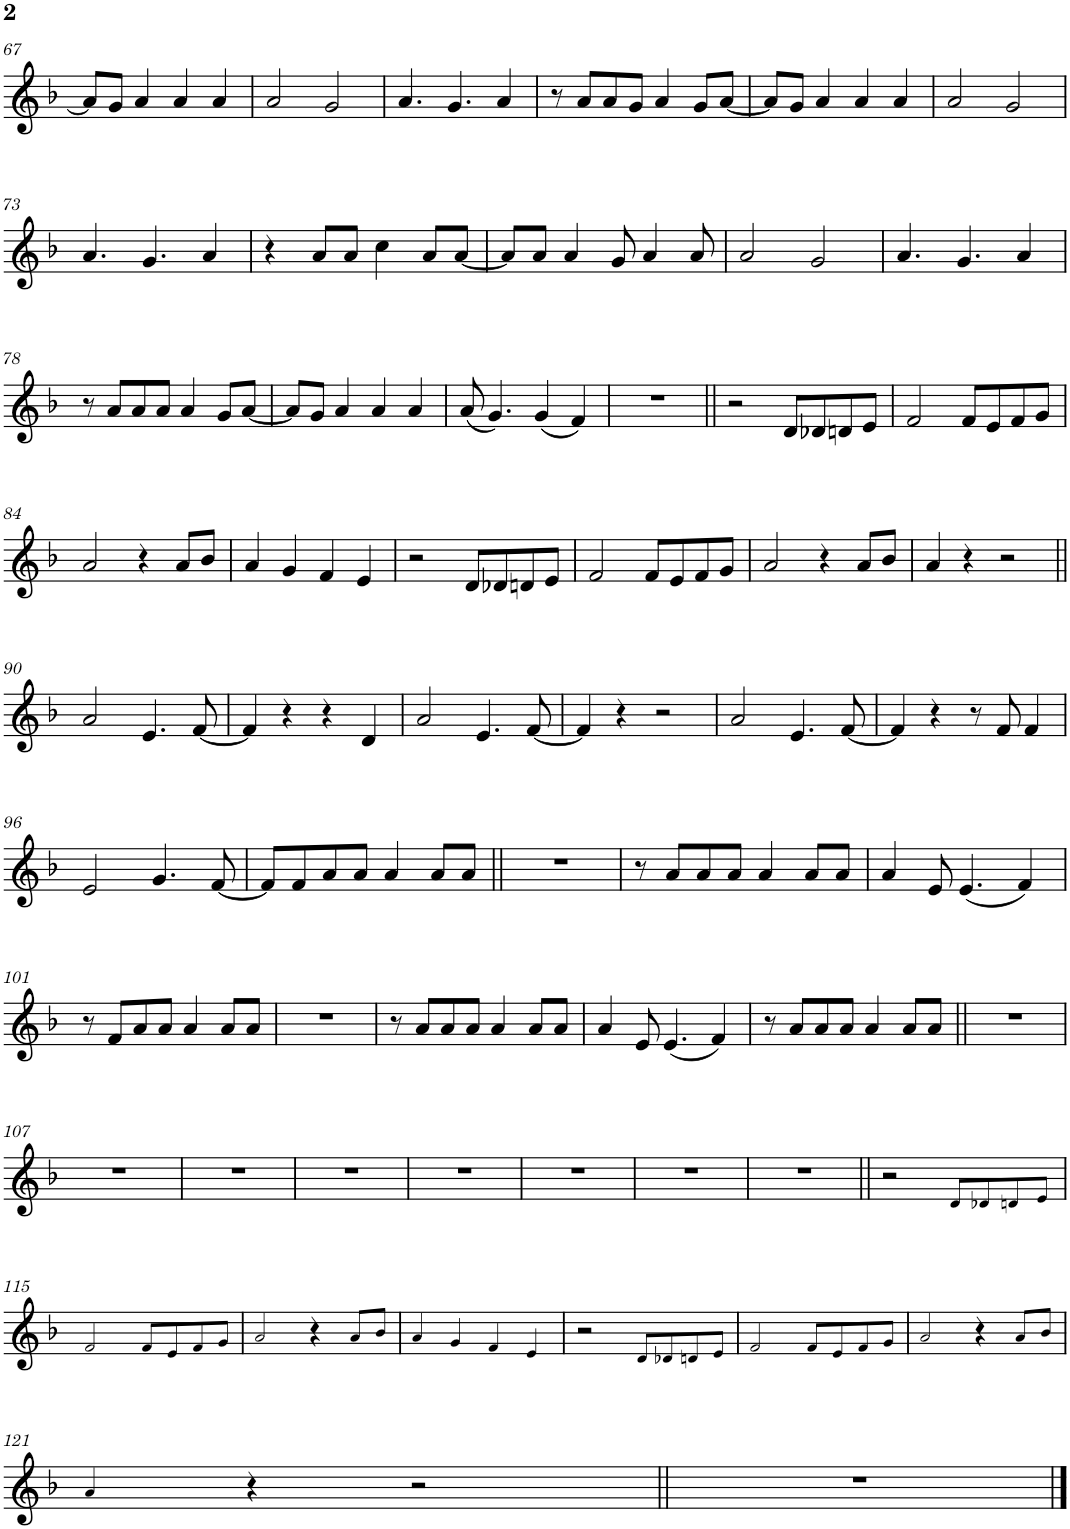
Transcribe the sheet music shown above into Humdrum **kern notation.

**kern
*part1
*staff1
*I"Voice in C
*I'Vc. C
!!LO:PB:g=z
*clefG2
*k[b-]
*M2/2
*met(c|)
=67
8a/L]
8g/J
4a/
4a/
4a/
=68
2a/
2g/
=69
4.a/
4.g/
4a/
=70
8r
8a/L
8a/
8g/J
4a/
8g/L
[8a/J
=71
8a/L]
8g/J
4a/
4a/
4a/
=72
2a/
2g/
!!LO:LB:g=z
=73
4.a/
4.g/
4a/
=74
4r
8a/L
8a/J
4cc\
8a/L
[8a/J
=75
8a/L]
8a/J
4a/
8g/
4a/
8a/
=76
2a/
2g/
=77
4.a/
4.g/
4a/
!!LO:LB:g=z
=78
8r
8a/L
8a/
8a/J
4a/
8g/L
[8a/J
=79
8a/L]
8g/J
4a/
4a/
4a/
=80
(8a/
4.g/)
(4g/
4f/)
=81
1r
=82||
2r
8d/L
8d-X/
8dn/
8e/J
=83
2f/
8f/L
8e/
8f/
8g/J
!!LO:LB:g=z
=84
2a/
4r
8a/L
8b-/J
=85
4a/
4g/
4f/
4e/
=86
2r
8d/L
8d-X/
8dn/
8e/J
=87
2f/
8f/L
8e/
8f/
8g/J
=88
2a/
4r
8a/L
8b-/J
=89
4a/
4r
2r
!!LO:LB:g=z
=90||
2a/
4.e/
[8f/
=91
4f/]
4r
4r
4d/
=92
2a/
4.e/
[8f/
=93
4f/]
4r
2r
=94
2a/
4.e/
[8f/
=95
4f/]
4r
8r
8f/
4f/
!!LO:LB:g=z
=96
2e/
4.g/
[8f/
=97
8f/L]
8f/
8a/
8a/J
4a/
8a/L
8a/J
=98||
1r
=99
8r
8a/L
8a/
8a/J
4a/
8a/L
8a/J
=100
4a/
8e/
(4.e/
4f/)
!!LO:LB:g=z
=101
8r
8f/L
8a/
8a/J
4a/
8a/L
8a/J
=102
1r
=103
8r
8a/L
8a/
8a/J
4a/
8a/L
8a/J
=104
4a/
8e/
(4.e/
4f/)
=105
8r
8a/L
8a/
8a/J
4a/
8a/L
8a/J
=106||
1r
!!LO:LB:g=z
=107
1r
=108
1r
=109
1r
=110
1r
=111
1r
=112
1r
=113
1r
=114||
2r
8d!/L
8d-X!/
8dn!/
8e!/J
!!LO:LB:g=z
=115
2f!/
8f!/L
8e!/
8f!/
8g!/J
=116
2a!/
4r
8a!/L
8b-!/J
=117
4a!/
4g!/
4f!/
4e!/
=118
2r
8d!/L
8d-X!/
8dn!/
8e!/J
=119
2f!/
8f!/L
8e!/
8f!/
8g!/J
=120
2a!/
4r
8a!/L
8b-!/J
!!LO:LB:g=z
=121
4a!/
4r
2r
=122||
1r
==
*-
